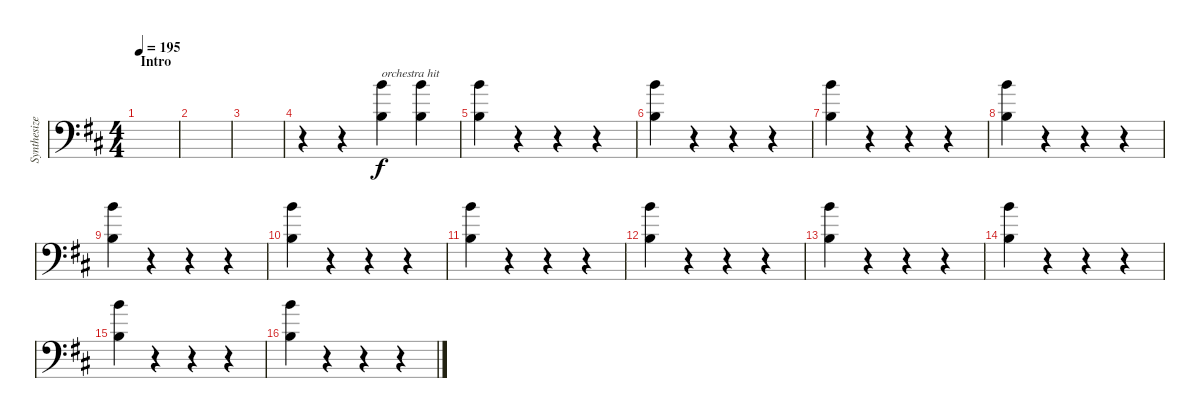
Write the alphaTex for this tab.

\track ("Synthesizer (Staff 2)" "Synthesize") {instrument fx3crystal}
\staff {score}
\tuning (E4 B3 G3 D3 A2 E2 B1) {hide}
\ts (4 4)
\section ("" "Intro")
\tempo 195
\clef f4
\ks bminor
|
|
|
r.4 r.4 (7.1 0.2).4{txt "orchestra hit"} (7.1 0.2).4 |
(7.1 0.2).4 r.4 r.4 r.4 |
(7.1 0.2).4 r.4 r.4 r.4 |
(7.1 0.2).4 r.4 r.4 r.4 |
(7.1 0.2).4 r.4 r.4 r.4 |
(7.1 0.2).4 r.4 r.4 r.4 |
(7.1 0.2).4 r.4 r.4 r.4 |
(7.1 0.2).4 r.4 r.4 r.4 |
(7.1 0.2).4 r.4 r.4 r.4 |
(7.1 0.2).4 r.4 r.4 r.4 |
(7.1 0.2).4 r.4 r.4 r.4 |
(7.1 0.2).4 r.4 r.4 r.4 |
(7.1 0.2).4 r.4 r.4 r.4
